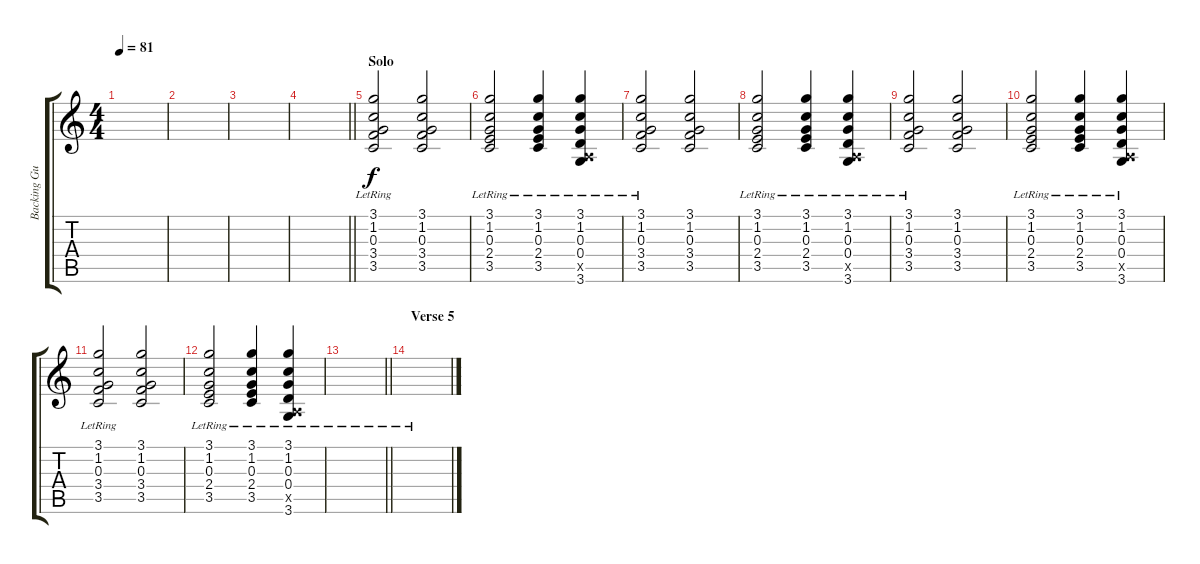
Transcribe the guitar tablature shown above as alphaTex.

\track ("Backing Guitar" "Backing Gu") {instrument distortionguitar}
\staff {score tabs}
\tuning (E4 B3 G3 D3 A2 E2) {hide}
\ts (4 4)
\tempo 81
\clef g2
\ks c
|
|
|
\barLineRight lightlight
|
\section ("" "Solo")
(3.1{lr} 1.2{lr} 0.3{lr} 3.4{lr} 3.5{lr}).2 (3.1 1.2 0.3 3.4 3.5).2 |
(3.1{lr} 1.2{lr} 0.3{lr} 2.4{lr} 3.5{lr}).2 (3.1{lr} 1.2{lr} 0.3{lr} 2.4{lr} 3.5{lr}).4 (3.1{lr} 1.2{lr} 0.3{lr} 0.4{lr} 0.5{x} 3.6).4 |
(3.1{lr} 1.2{lr} 0.3{lr} 3.4{lr} 3.5{lr}).2 (3.1 1.2 0.3 3.4 3.5).2 |
(3.1{lr} 1.2{lr} 0.3{lr} 2.4{lr} 3.5{lr}).2 (3.1{lr} 1.2{lr} 0.3{lr} 2.4{lr} 3.5{lr}).4 (3.1{lr} 1.2{lr} 0.3{lr} 0.4{lr} 0.5{x} 3.6).4 |
(3.1{lr} 1.2{lr} 0.3{lr} 3.4{lr} 3.5{lr}).2 (3.1 1.2 0.3 3.4 3.5).2 |
(3.1{lr} 1.2{lr} 0.3{lr} 2.4{lr} 3.5{lr}).2 (3.1{lr} 1.2{lr} 0.3{lr} 2.4{lr} 3.5{lr}).4 (3.1{lr} 1.2{lr} 0.3{lr} 0.4{lr} 0.5{x} 3.6).4 |
(3.1{lr} 1.2{lr} 0.3{lr} 3.4{lr} 3.5{lr}).2 (3.1 1.2 0.3 3.4 3.5).2 |
(3.1{lr} 1.2{lr} 0.3{lr} 2.4{lr} 3.5{lr}).2 (3.1{lr} 1.2{lr} 0.3{lr} 2.4{lr} 3.5{lr}).4 (3.1{lr} 1.2{lr} 0.3{lr} 0.4{lr} 0.5{x} 3.6).4 |
\barLineRight lightlight
|
\section ("" "Verse 5")
